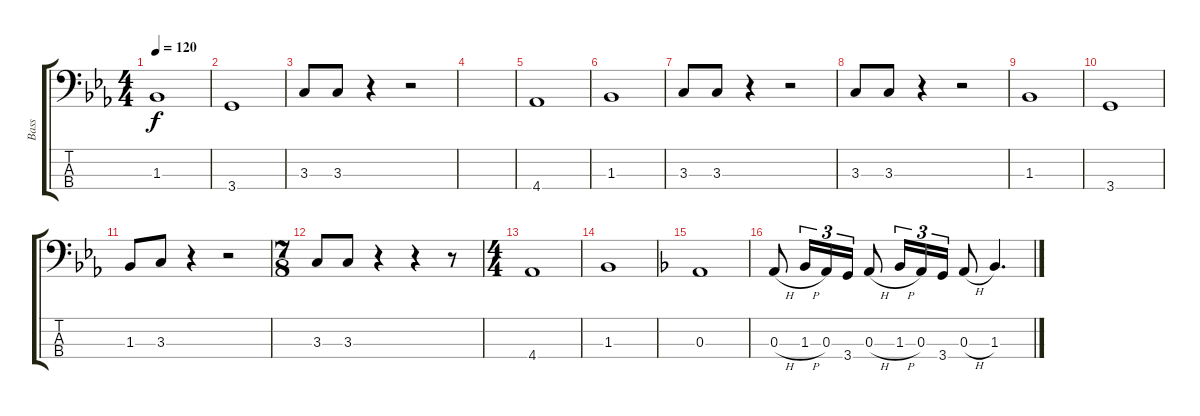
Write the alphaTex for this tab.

\track ("Bass" "Bass") {instrument electricbassfinger}
\staff {score tabs}
\tuning (G2 D2 A1 E1) {hide}
\ts (4 4)
\tempo 120
\clef f4
\ks eb
1.3.1{dy f} |
3.4.1 |
3.3.8 3.3.8 r.4 r.2 |
|
4.4.1 |
1.3.1 |
3.3.8 3.3.8 r.4 r.2 |
3.3.8 3.3.8 r.4 r.2 |
1.3.1 |
3.4.1 |
1.3.8 3.3.8 r.4 r.2 |
\ts (7 8)
3.3.8 3.3.8 r.4 r.4 r.8 |
\ts (4 4)
4.4.1 |
1.3.1 |
\ks f
0.3.1 |
0.3{h}.8 1.3{h}.16{tu (3 2)} 0.3.16{tu (3 2)} 3.4.16{tu (3 2)} 0.3{h}.8 1.3{h}.16{tu (3 2)} 0.3.16{tu (3 2)} 3.4.16{tu (3 2)} 0.3{h}.8 1.3.4{d}
